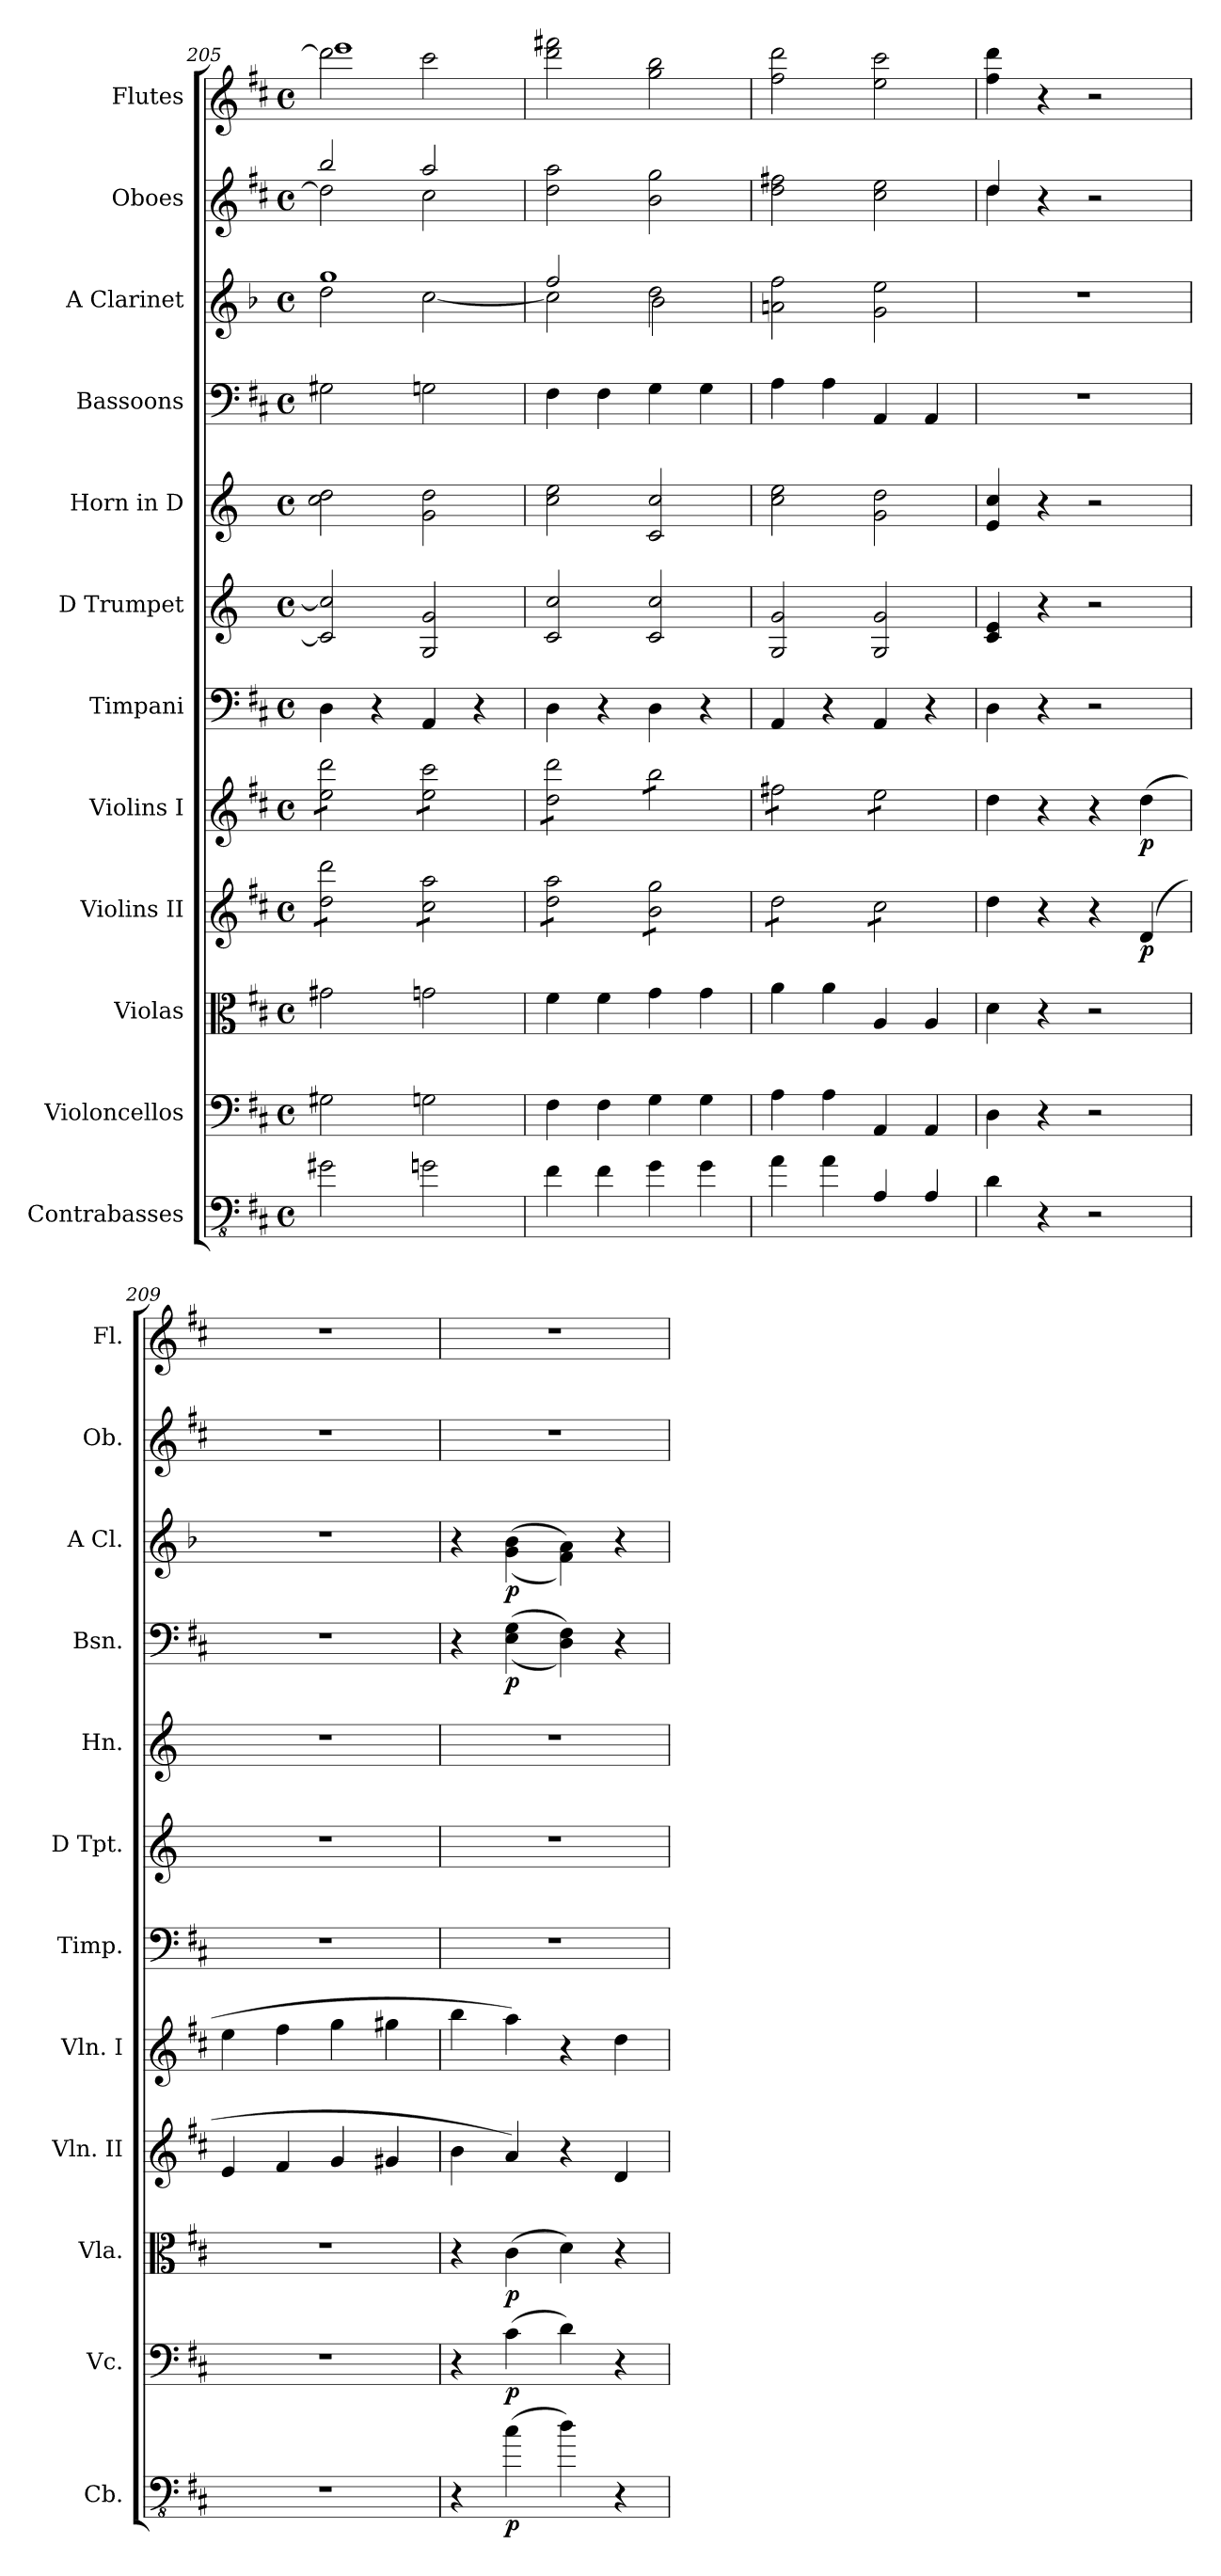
**kern	**dynam	**kern	**dynam	**kern	**dynam	**kern	**dynam	**kern	**dynam	**kern	**kern	**kern	**kern	**dynam	**kern	**dynam	**kern	**kern
*part12	*part12	*part11	*part11	*part10	*part10	*part9	*part9	*part8	*part8	*part7	*part6	*part5	*part4	*part4	*part3	*part3	*part2	*part1
*staff12	*staff12	*staff11	*staff11	*staff10	*staff10	*staff9	*staff9	*staff8	*staff8	*staff7	*staff6	*staff5	*staff4	*staff4	*staff3	*staff3	*staff2	*staff1
*I"Contrabasses	*	*I"Violoncellos	*	*I"Violas	*	*I"Violins II	*	*I"Violins I	*	*I"Timpani	*I"D Trumpet	*I"Horn in D	*I"Bassoons	*	*I"A Clarinet	*	*I"Oboes	*I"Flutes
*I'Cb.	*	*I'Vc.	*	*I'Vla.	*	*I'Vln. II	*	*I'Vln. I	*	*I'Timp.	*I'D Tpt.	*I'Hn.	*I'Bsn.	*	*I'A Cl.	*	*I'Ob.	*I'Fl.
*clefFv4	*	*clefF4	*	*clefC3	*	*clefG2	*	*clefG2	*	*clefF4	*clefG2	*clefG2	*clefF4	*	*clefG2	*	*clefG2	*clefG2
*ITrd7c12	*	*	*	*	*	*	*	*	*	*	*ITrd-1c-2	*ITrd6c10	*	*	*ITrd2c3	*	*	*
*k[f#c#]	*	*k[f#c#]	*	*k[f#c#]	*	*k[f#c#]	*	*k[f#c#]	*	*k[f#c#]	*k[f#c#]	*k[f#c#]	*k[f#c#]	*	*k[f#c#]	*	*k[f#c#]	*k[f#c#]
*M4/4	*	*M4/4	*	*M4/4	*	*M4/4	*	*M4/4	*	*M4/4	*M4/4	*M4/4	*M4/4	*	*M4/4	*	*M4/4	*M4/4
*met(c)	*	*met(c)	*	*met(c)	*	*met(c)	*	*met(c)	*	*met(c)	*met(c)	*met(c)	*met(c)	*	*met(c)	*	*met(c)	*met(c)
=205	=205	=205	=205	=205	=205	=205	=205	=205	=205	=205	=205	=205	=205	=205	=205	=205	=205	=205
*	*	*	*	*	*	*	*	*	*	*	*	*	*	*	*^	*	*^	*^
*	*	*	*	*	*	*tremolo	*	*	*	*	*	*	*	*	*	*	*	*	*	*	*
*	*	*	*	*	*	*	*	*tremolo	*	*	*	*	*	*	*	*	*	*	*	*	*
2GG#X\	.	2G#X\	.	2g#X\	.	8dd\ 8ddd\L	.	8ee\ 8ddd\L	.	4D\	2d/] 2dd/]	2d\ 2e\	2G#X\	.	1ee	2b\	.	2dd\]	2bb/	2ddd\]	1eee
.	.	.	.	.	.	8dd\ 8ddd\	.	8ee\ 8ddd\	.	.	.	.	.	.	.	.	.	.	.	.	.
.	.	.	.	.	.	8dd\ 8ddd\	.	8ee\ 8ddd\	.	4r	.	.	.	.	.	.	.	.	.	.	.
.	.	.	.	.	.	8dd\ 8ddd\J	.	8ee\ 8ddd\J	.	.	.	.	.	.	.	.	.	.	.	.	.
2GGn\	.	2Gn\	.	2gn\	.	8cc#\ 8aa\L	.	8ee\ 8ccc#\L	.	4AA/	2A/ 2a/	2A\ 2e\	2Gn\	.	.	[2a\	.	2cc#\	2aa/	2ccc#\	.
.	.	.	.	.	.	8cc#\ 8aa\	.	8ee\ 8ccc#\	.	.	.	.	.	.	.	.	.	.	.	.	.
.	.	.	.	.	.	8cc#\ 8aa\	.	8ee\ 8ccc#\	.	4r	.	.	.	.	.	.	.	.	.	.	.
.	.	.	.	.	.	8cc#\ 8aa\J	.	8ee\ 8ccc#\J	.	.	.	.	.	.	.	.	.	.	.	.	.
*	*	*	*	*	*	*	*	*	*	*	*	*	*	*	*	*	*	*v	*v	*	*
*	*	*	*	*	*	*	*	*	*	*	*	*	*	*	*	*	*	*	*v	*v
=206	=206	=206	=206	=206	=206	=206	=206	=206	=206	=206	=206	=206	=206	=206	=206	=206	=206	=206	=206
4FF#\	.	4F#\	.	4f#\	.	8dd\ 8aa\L	.	8dd\ 8ddd\L	.	4D\	2d/ 2dd/	2d\ 2f#\	4F#\	.	2dd/	2a\]	.	2dd\ 2aa\	2ddd\ 2fff#X\
.	.	.	.	.	.	8dd\ 8aa\	.	8dd\ 8ddd\	.	.	.	.	.	.	.	.	.	.	.
4FF#\	.	4F#\	.	4f#\	.	8dd\ 8aa\	.	8dd\ 8ddd\	.	4r	.	.	4F#\	.	.	.	.	.	.
.	.	.	.	.	.	8dd\ 8aa\J	.	8dd\ 8ddd\J	.	.	.	.	.	.	.	.	.	.	.
4GG\	.	4G\	.	4g\	.	8b\ 8gg\L	.	8bb\L	.	4D\	2d/ 2dd/	2D/ 2d/	4G\	.	2b\	2g\	.	2b\ 2gg\	2gg\ 2bb\
.	.	.	.	.	.	8b\ 8gg\	.	8bb\	.	.	.	.	.	.	.	.	.	.	.
4GG\	.	4G\	.	4g\	.	8b\ 8gg\	.	8bb\	.	4r	.	.	4G\	.	.	.	.	.	.
.	.	.	.	.	.	8b\ 8gg\J	.	8bb\J	.	.	.	.	.	.	.	.	.	.	.
*	*	*	*	*	*	*	*	*	*	*	*	*	*	*	*v	*v	*	*	*
=207	=207	=207	=207	=207	=207	=207	=207	=207	=207	=207	=207	=207	=207	=207	=207	=207	=207	=207
4AA\	.	4A\	.	4a\	.	8dd\L	.	8ff#X\L	.	4AA/	2A/ 2a/	2d\ 2f#\	4A\	.	2f#X\ 2dd\	.	2dd\ 2ff#X\	2ff#\ 2ddd\
.	.	.	.	.	.	8dd\	.	8ff#X\	.	.	.	.	.	.	.	.	.	.
4AA\	.	4A\	.	4a\	.	8dd\	.	8ff#X\	.	4r	.	.	4A\	.	.	.	.	.
.	.	.	.	.	.	8dd\J	.	8ff#X\J	.	.	.	.	.	.	.	.	.	.
4AAA/	.	4AA/	.	4A/	.	8cc#\L	.	8ee\L	.	4AA/	2A/ 2a/	2A\ 2e\	4AA/	.	2e\ 2cc#\	.	2cc#\ 2ee\	2ee\ 2ccc#\
.	.	.	.	.	.	8cc#\	.	8ee\	.	.	.	.	.	.	.	.	.	.
4AAA/	.	4AA/	.	4A/	.	8cc#\	.	8ee\	.	4r	.	.	4AA/	.	.	.	.	.
.	.	.	.	.	.	8cc#\J	.	8ee\J	.	.	.	.	.	.	.	.	.	.
*	*	*	*	*	*	*	*	*Xtremolo	*	*	*	*	*	*	*	*	*	*
*	*	*	*	*	*	*Xtremolo	*	*	*	*	*	*	*	*	*	*	*	*
=208	=208	=208	=208	=208	=208	=208	=208	=208	=208	=208	=208	=208	=208	=208	=208	=208	=208	=208
*	*	*	*	*	*	*	*	*	*	*	*	*	*	*	*	*	*^	*
4DD\	.	4D\	.	4d\	.	4dd\	.	4dd\	.	4D\	4d/ 4f#/	4F#/ 4d/	1r	.	1r	.	4dd/	4dd\	4ff#\ 4ddd\
4r	.	4r	.	4r	.	4r	.	4r	.	4r	4r	4r	.	.	.	.	4r	4rffyy	4r
2r	.	2r	.	2r	.	4r	.	4r	.	2r	2r	2r	.	.	.	.	2r	2rffyy	2r
!	!	!	!	!	!	!	!LO:DY:b	!	!LO:DY:b	!	!	!	!	!	!	!	!	!	!
.	.	.	.	.	.	(>4d/	p	(>4dd\	p	.	.	.	.	.	.	.	.	.	.
*	*	*	*	*	*	*	*	*	*	*	*	*	*	*	*	*	*v	*v	*
=209	=209	=209	=209	=209	=209	=209	=209	=209	=209	=209	=209	=209	=209	=209	=209	=209	=209	=209
1r	.	1r	.	1r	.	4e/	.	4ee\	.	1r	1r	1r	1r	.	1r	.	1r	1r
.	.	.	.	.	.	4f#/	.	4ff#\	.	.	.	.	.	.	.	.	.	.
.	.	.	.	.	.	4g/	.	4gg\	.	.	.	.	.	.	.	.	.	.
.	.	.	.	.	.	4g#X/	.	4gg#X\	.	.	.	.	.	.	.	.	.	.
=210	=210	=210	=210	=210	=210	=210	=210	=210	=210	=210	=210	=210	=210	=210	=210	=210	=210	=210
4r	.	4r	.	4r	.	4b\	.	4bb\	.	1r	1r	1r	4r	.	4r	.	1r	1r
!	!LO:DY:b	!	!LO:DY:b	!	!LO:DY:b	!	!	!	!	!	!	!	!	!LO:DY:b	!	!LO:DY:b	!	!
(>4C#\	p	(>4c#\	p	(>4c#\	p	4a/)	.	4aa\)	.	.	.	.	(<(>4E\ 4G\	p	(<(>4e\ 4g\	p	.	.
4D\)	.	4d\)	.	4d\)	.	4r	.	4r	.	.	.	.	4D\ 4F#\))	.	4d\ 4f#\))	.	.	.
4r	.	4r	.	4r	.	4d/	.	4dd\	.	.	.	.	4r	.	4r	.	.	.
=	=	=	=	=	=	=	=	=	=	=	=	=	=	=	=	=	=	=
*-	*-	*-	*-	*-	*-	*-	*-	*-	*-	*-	*-	*-	*-	*-	*-	*-	*-	*-
